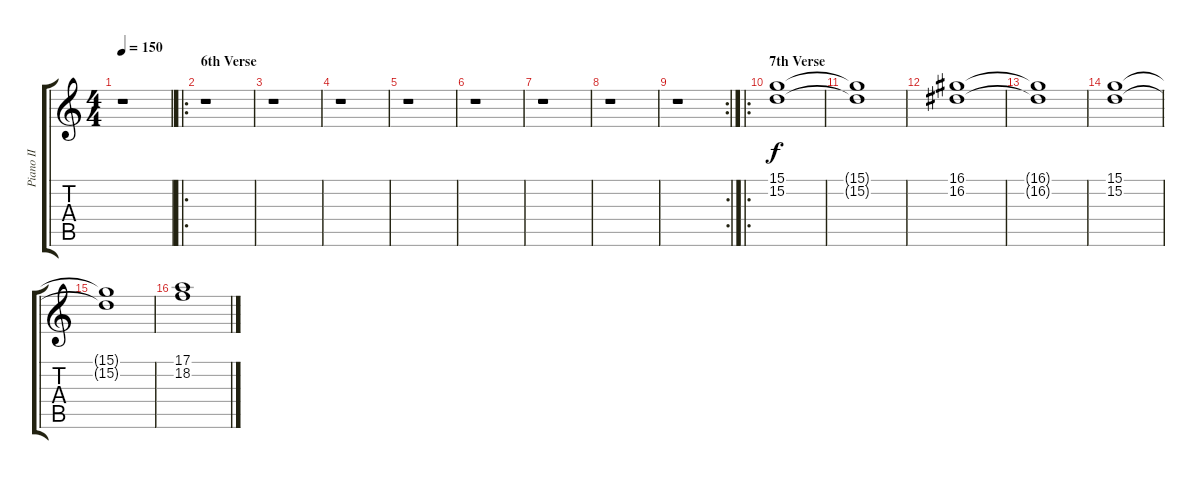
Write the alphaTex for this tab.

\track ("Piano II" "Piano II") {instrument acousticgrandpiano}
\staff {score tabs}
\tuning (E4 B3 G3 D3 A2 E2) {hide}
\ts (4 4)
\tempo 150
\clef g2
\ks c
r.1{dy f} |
\ro
\section ("" "6th Verse")
r.1 |
r.1 |
r.1 |
r.1 |
r.1 |
r.1 |
r.1 |
\rc 2
r.1 |
\ro
\section ("" "7th Verse")
(15.1 15.2).1 |
(15.1{t} 15.2{t}).1 |
(16.1 16.2).1 |
(16.1{t} 16.2{t}).1 |
(15.1 15.2).1 |
(15.1{t} 15.2{t}).1 |
(17.1 18.2).1
